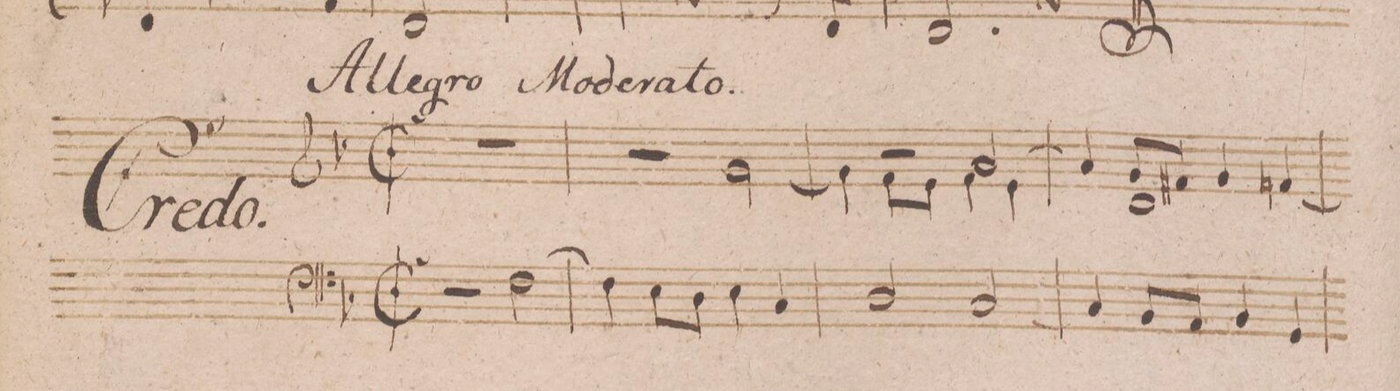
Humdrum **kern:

**kern
*I"Organo.
*clefF4
*k[b-]
*met(c|)
*M2/2
2r
[2F\
=2
4F\]
8E\L
8D\J
4E\
4C/
=3
2D/
[2C/
=4
4C/]
8BB-/L
8AA/J
4BB-/
4GG/
=5
*-
